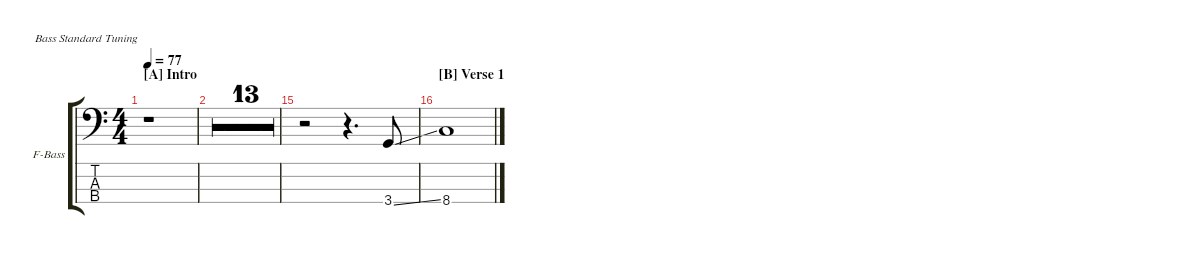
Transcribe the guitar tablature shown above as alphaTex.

\hideDynamics
\bracketExtendMode groupsimilarinstruments
\firstSystemTrackNameOrientation horizontal
\otherSystemsTrackNameOrientation horizontal
\track ("Bass" "F-Bass") {multiBarRest instrument electricbassfinger}
\staff {score tabs}
\tuning (G2 D2 A1 E1)
\ts (4 4)
\section ("A" "Intro")
\tempo 77
\clef f4
\ks c
r.1{dy f instrument electricbassfinger} |
r.1 |
r.1 |
r.1 |
r.1 |
r.1 |
r.1 |
r.1 |
r.1 |
r.1 |
r.1 |
r.1 |
r.1 |
r.1 |
r.2 r.4{d} 3.4{ss}.8 |
\section ("B" "Verse 1")
8.4.1
